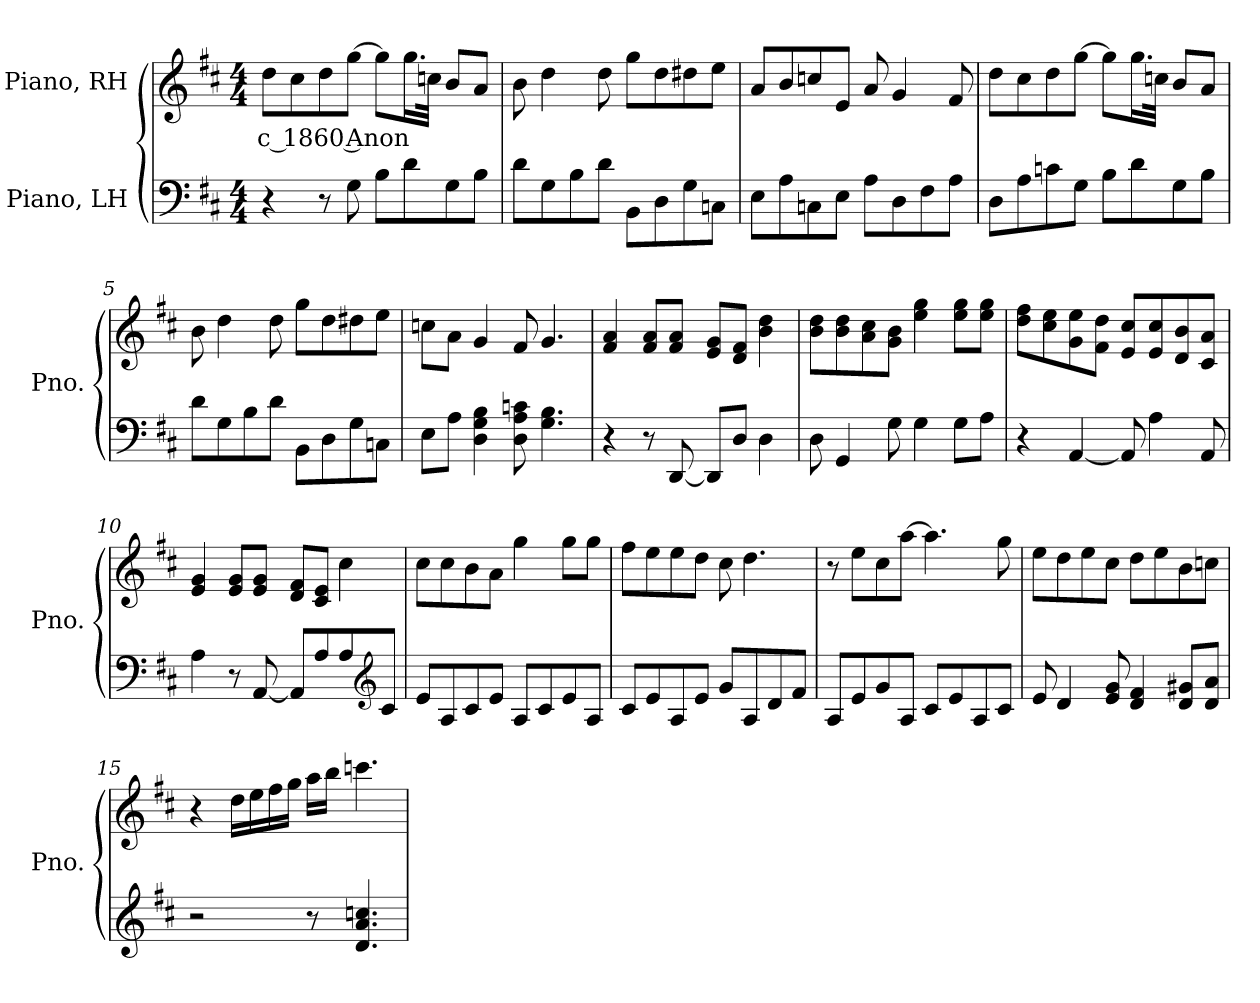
**kern	**kern	**text
*part2	*part1	*part1
*staff2	*staff1	*staff1
*I"Piano, LH	*I"Piano, RH	*
*I'Pno.	*I'Pno.	*
*clefF4	*clefG2	*
*k[f#c#]	*k[f#c#]	*
*M4/4	*M4/4	*
*MM120	*MM120	*
=1	=1	=1
!	!	!LO:LY:b
4r	8dd\L	c 1860 Anon
.	8cc#\	.
8r	8dd\	.
8G\	[8gg\J	.
8B\L	8gg\L]	.
8d\	16.gg\L	.
.	32ccn\JJk	.
8G\	8b/L	.
8B\J	8a/J	.
=2	=2	=2
8d\L	8b\	.
8G\	4dd\	.
8B\	.	.
8d\J	8dd\	.
8BB\L	8gg\L	.
8D\	8dd\	.
8G\	8dd#X\	.
8Cn\J	8ee\J	.
!!LO:LB:g=z
=3	=3	=3
8E\L	8a/L	.
8A\	8b/	.
8Cn\	8ccn/	.
8E\J	8e/J	.
8A\L	8a/	.
8D\	4g/	.
8F#\	.	.
8A\J	8f#/	.
=4	=4	=4
8D\L	8dd\L	.
8A\	8cc#\	.
8cn\	8dd\	.
8G\J	[8gg\J	.
8B\L	8gg\L]	.
8d\	16.gg\L	.
.	32ccn\JJk	.
8G\	8b/L	.
8B\J	8a/J	.
=5	=5	=5
8d\L	8b\	.
8G\	4dd\	.
8B\	.	.
8d\J	8dd\	.
8BB\L	8gg\L	.
8D\	8dd\	.
8G\	8dd#X\	.
8Cn\J	8ee\J	.
=6	=6	=6
8E\L	8ccn\L	.
8A\J	8a\J	.
4D\ 4G\ 4B\	4g/	.
8D\ 8A\ 8cn\	8f#/	.
4.G\ 4.B\	4.g/	.
!!LO:LB:g=z
=7	=7	=7
4r	4f#/ 4a/	.
8r	8f#/ 8a/L	.
[8DD/	8f#/ 8a/J	.
8DD/L]	8e/ 8g/L	.
8D/J	8d/ 8f#/J	.
4D\	4b\ 4dd\	.
=8	=8	=8
8D\	8b\ 8dd\L	.
4GG/	8b\ 8dd\	.
.	8a\ 8cc#\	.
8G\	8g\ 8b\J	.
4G\	4ee\ 4gg\	.
8G\L	8ee\ 8gg\L	.
8A\J	8ee\ 8gg\J	.
=9	=9	=9
4r	8dd\ 8ff#\L	.
.	8cc#\ 8ee\	.
[4AA/	8g\ 8ee\	.
.	8f#\ 8dd\J	.
8AA/]	8e/ 8cc#/L	.
4A\	8e/ 8cc#/	.
.	8d/ 8b/	.
8AA/	8c#/ 8a/J	.
=10	=10	=10
4A\	4e/ 4g/	.
8r	8e/ 8g/L	.
[8AA/	8e/ 8g/J	.
8AA/L]	8d/ 8f#/L	.
8A/	8c#/ 8e/J	.
8A/	4cc#\	.
*clefG2	*	*
8c#/J	.	.
!!LO:LB:g=z
=11	=11	=11
8e/L	8cc#\L	.
8A/	8cc#\	.
8c#/	8b\	.
8e/J	8a\J	.
8A/L	4gg\	.
8c#/	.	.
8e/	8gg\L	.
8A/J	8gg\J	.
=12	=12	=12
8c#/L	8ff#\L	.
8e/	8ee\	.
8A/	8ee\	.
8e/J	8dd\J	.
8g/L	8cc#\	.
8A/	4.dd\	.
8d/	.	.
8f#/J	.	.
=13	=13	=13
8A/L	8r	.
8e/	8ee\L	.
8g/	8cc#\	.
8A/J	[8aa\J	.
8c#/L	4.aa\]	.
8e/	.	.
8A/	.	.
8c#/J	8gg\	.
=14	=14	=14
8e/	8ee\L	.
4d/	8dd\	.
.	8ee\	.
8e/ 8g/	8cc#\J	.
4d/ 4f#/	8dd\L	.
.	8ee\	.
8d/ 8g#X/L	8b\	.
8d/ 8a/J	8ccn\J	.
!!LO:LB:g=z
=15	=15	=15
2r	4r	.
.	16dd\LL	.
.	16ee\	.
.	16ff#\	.
.	16gg\JJ	.
8r	16aa\LL	.
.	16bb\JJ	.
4.d/ 4.a/ 4.ccn/	4.cccn\	.
=	=	=
*-	*-	*-
